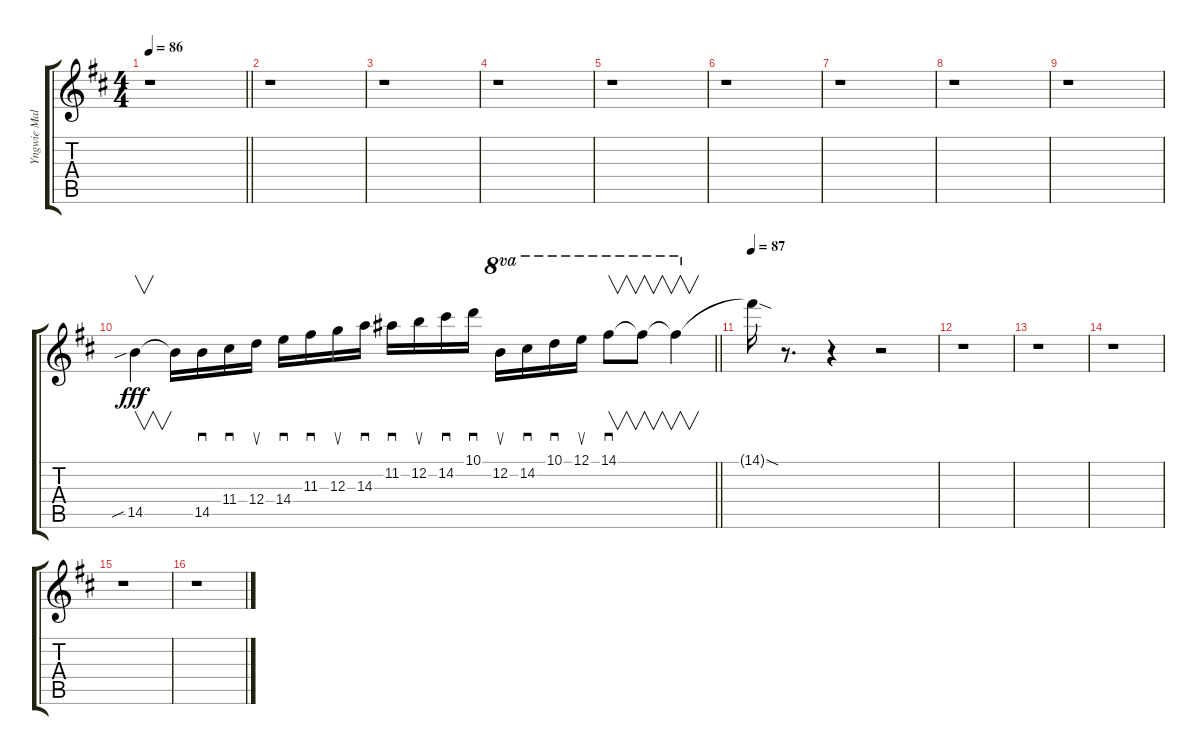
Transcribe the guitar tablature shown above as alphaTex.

\track ("Yngwie Malmsteen-1" "Yngwie Mal") {instrument overdrivenguitar}
\staff {score tabs}
\tuning (E4 B3 G3 D3 A2 E2) {hide}
\ts (4 4)
\tempo 86
\clef g2
\barLineRight lightlight
\ks d
r.1{dy fff instrument overdrivenguitar} |
r.1 |
r.1 |
r.1 |
r.1 |
r.1 |
r.1 |
r.1 |
r.1 |
\barLineRight lightlight
14.5{sib}.4{v} 14.5{t}.16 14.5.16{sd} 11.4.16{sd} 12.4.16{su} 14.4.16{sd} 11.3.16{sd} 12.3.16{su} 14.3.16{sd} 11.2.16{sd} 12.2.16{su} 14.2.16{sd} 10.1.16{sd} 12.2.16{su ot 8va} 14.2.16{sd ot 8va} 10.1.16{sd ot 8va} 12.1.16{su ot 8va} 14.1.8{v sd ot 8va} 14.1{t}.8{v ot 8va} 14.1{t}.4{v ot 8va} |
\tempo 87
14.1{sod t}.16 r.8{d} r.4 r.2 |
r.1 |
r.1 |
r.1 |
r.1 |
r.1
